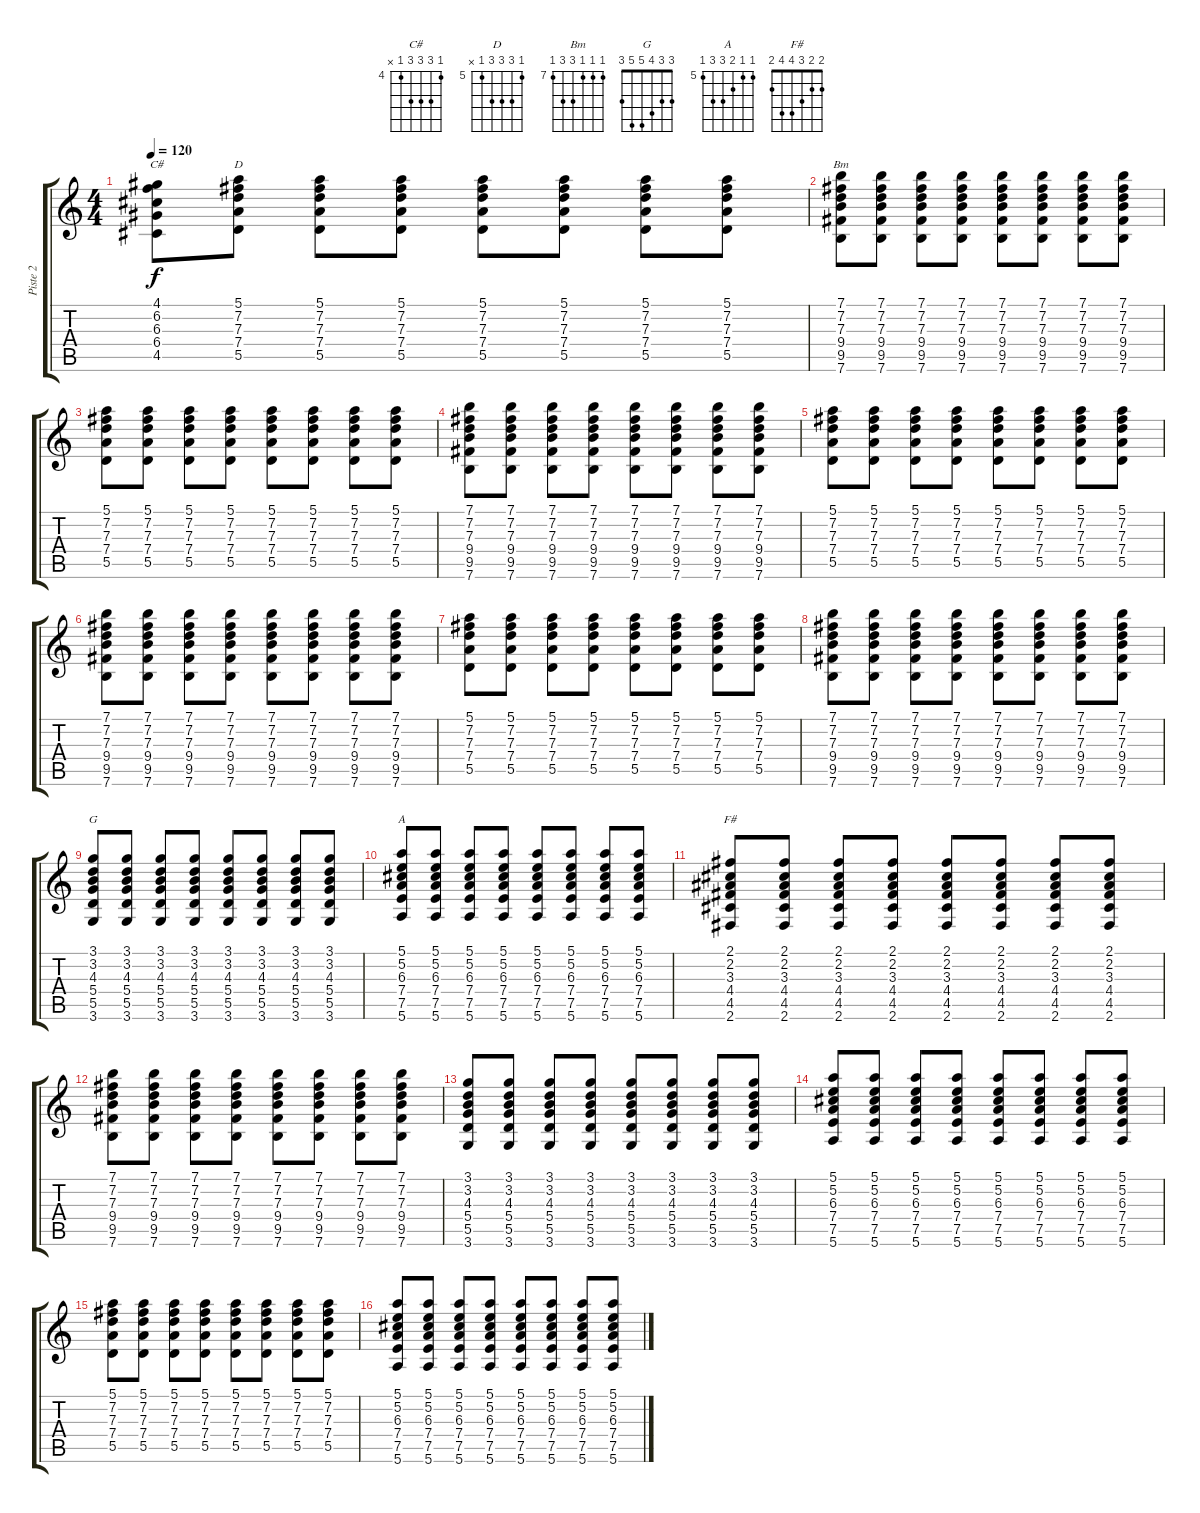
\track ("Piste 2" "Piste 2") {instrument distortionguitar}
\staff {score tabs}
\tuning (E4 B3 G3 D3 A2 E2) {hide}
\chord ("C#" 4 6 6 6 4 x) {firstfret 4}
\chord ("D" 5 7 7 7 5 x) {firstfret 5}
\chord ("Bm" 7 7 7 9 9 7) {firstfret 7}
\chord ("G" 3 3 4 5 5 3)
\chord ("A" 5 5 6 7 7 5) {firstfret 5}
\chord ("F#" 2 2 3 4 4 2)
\ts (4 4)
\tempo 120
\clef g2
\ks c
(4.1 6.2 6.3 6.4 4.5).8{ch "C#" dy f} (5.1 7.2 7.3 7.4 5.5).8{ch "D"} (5.1 7.2 7.3 7.4 5.5).8 (5.1 7.2 7.3 7.4 5.5).8 (5.1 7.2 7.3 7.4 5.5).8 (5.1 7.2 7.3 7.4 5.5).8 (5.1 7.2 7.3 7.4 5.5).8 (5.1 7.2 7.3 7.4 5.5).8 |
(7.1 7.2 7.3 9.4 9.5 7.6).8{ch "Bm"} (7.1 7.2 7.3 9.4 9.5 7.6).8 (7.1 7.2 7.3 9.4 9.5 7.6).8 (7.1 7.2 7.3 9.4 9.5 7.6).8 (7.1 7.2 7.3 9.4 9.5 7.6).8 (7.1 7.2 7.3 9.4 9.5 7.6).8 (7.1 7.2 7.3 9.4 9.5 7.6).8 (7.1 7.2 7.3 9.4 9.5 7.6).8 |
(5.1 7.2 7.3 7.4 5.5).8 (5.1 7.2 7.3 7.4 5.5).8 (5.1 7.2 7.3 7.4 5.5).8 (5.1 7.2 7.3 7.4 5.5).8 (5.1 7.2 7.3 7.4 5.5).8 (5.1 7.2 7.3 7.4 5.5).8 (5.1 7.2 7.3 7.4 5.5).8 (5.1 7.2 7.3 7.4 5.5).8 |
(7.1 7.2 7.3 9.4 9.5 7.6).8 (7.1 7.2 7.3 9.4 9.5 7.6).8 (7.1 7.2 7.3 9.4 9.5 7.6).8 (7.1 7.2 7.3 9.4 9.5 7.6).8 (7.1 7.2 7.3 9.4 9.5 7.6).8 (7.1 7.2 7.3 9.4 9.5 7.6).8 (7.1 7.2 7.3 9.4 9.5 7.6).8 (7.1 7.2 7.3 9.4 9.5 7.6).8 |
(5.1 7.2 7.3 7.4 5.5).8 (5.1 7.2 7.3 7.4 5.5).8 (5.1 7.2 7.3 7.4 5.5).8 (5.1 7.2 7.3 7.4 5.5).8 (5.1 7.2 7.3 7.4 5.5).8 (5.1 7.2 7.3 7.4 5.5).8 (5.1 7.2 7.3 7.4 5.5).8 (5.1 7.2 7.3 7.4 5.5).8 |
(7.1 7.2 7.3 9.4 9.5 7.6).8 (7.1 7.2 7.3 9.4 9.5 7.6).8 (7.1 7.2 7.3 9.4 9.5 7.6).8 (7.1 7.2 7.3 9.4 9.5 7.6).8 (7.1 7.2 7.3 9.4 9.5 7.6).8 (7.1 7.2 7.3 9.4 9.5 7.6).8 (7.1 7.2 7.3 9.4 9.5 7.6).8 (7.1 7.2 7.3 9.4 9.5 7.6).8 |
(5.1 7.2 7.3 7.4 5.5).8 (5.1 7.2 7.3 7.4 5.5).8 (5.1 7.2 7.3 7.4 5.5).8 (5.1 7.2 7.3 7.4 5.5).8 (5.1 7.2 7.3 7.4 5.5).8 (5.1 7.2 7.3 7.4 5.5).8 (5.1 7.2 7.3 7.4 5.5).8 (5.1 7.2 7.3 7.4 5.5).8 |
(7.1 7.2 7.3 9.4 9.5 7.6).8 (7.1 7.2 7.3 9.4 9.5 7.6).8 (7.1 7.2 7.3 9.4 9.5 7.6).8 (7.1 7.2 7.3 9.4 9.5 7.6).8 (7.1 7.2 7.3 9.4 9.5 7.6).8 (7.1 7.2 7.3 9.4 9.5 7.6).8 (7.1 7.2 7.3 9.4 9.5 7.6).8 (7.1 7.2 7.3 9.4 9.5 7.6).8 |
(3.1 3.2 4.3 5.4 5.5 3.6).8{ch "G"} (3.1 3.2 4.3 5.4 5.5 3.6).8 (3.1 3.2 4.3 5.4 5.5 3.6).8 (3.1 3.2 4.3 5.4 5.5 3.6).8 (3.1 3.2 4.3 5.4 5.5 3.6).8 (3.1 3.2 4.3 5.4 5.5 3.6).8 (3.1 3.2 4.3 5.4 5.5 3.6).8 (3.1 3.2 4.3 5.4 5.5 3.6).8 |
(5.1 5.2 6.3 7.4 7.5 5.6).8{ch "A"} (5.1 5.2 6.3 7.4 7.5 5.6).8 (5.1 5.2 6.3 7.4 7.5 5.6).8 (5.1 5.2 6.3 7.4 7.5 5.6).8 (5.1 5.2 6.3 7.4 7.5 5.6).8 (5.1 5.2 6.3 7.4 7.5 5.6).8 (5.1 5.2 6.3 7.4 7.5 5.6).8 (5.1 5.2 6.3 7.4 7.5 5.6).8 |
(2.1 2.2 3.3 4.4 4.5 2.6).8{ch "F#"} (2.1 2.2 3.3 4.4 4.5 2.6).8 (2.1 2.2 3.3 4.4 4.5 2.6).8 (2.1 2.2 3.3 4.4 4.5 2.6).8 (2.1 2.2 3.3 4.4 4.5 2.6).8 (2.1 2.2 3.3 4.4 4.5 2.6).8 (2.1 2.2 3.3 4.4 4.5 2.6).8 (2.1 2.2 3.3 4.4 4.5 2.6).8 |
(7.1 7.2 7.3 9.4 9.5 7.6).8 (7.1 7.2 7.3 9.4 9.5 7.6).8 (7.1 7.2 7.3 9.4 9.5 7.6).8 (7.1 7.2 7.3 9.4 9.5 7.6).8 (7.1 7.2 7.3 9.4 9.5 7.6).8 (7.1 7.2 7.3 9.4 9.5 7.6).8 (7.1 7.2 7.3 9.4 9.5 7.6).8 (7.1 7.2 7.3 9.4 9.5 7.6).8 |
(3.1 3.2 4.3 5.4 5.5 3.6).8 (3.1 3.2 4.3 5.4 5.5 3.6).8 (3.1 3.2 4.3 5.4 5.5 3.6).8 (3.1 3.2 4.3 5.4 5.5 3.6).8 (3.1 3.2 4.3 5.4 5.5 3.6).8 (3.1 3.2 4.3 5.4 5.5 3.6).8 (3.1 3.2 4.3 5.4 5.5 3.6).8 (3.1 3.2 4.3 5.4 5.5 3.6).8 |
(5.1 5.2 6.3 7.4 7.5 5.6).8 (5.1 5.2 6.3 7.4 7.5 5.6).8 (5.1 5.2 6.3 7.4 7.5 5.6).8 (5.1 5.2 6.3 7.4 7.5 5.6).8 (5.1 5.2 6.3 7.4 7.5 5.6).8 (5.1 5.2 6.3 7.4 7.5 5.6).8 (5.1 5.2 6.3 7.4 7.5 5.6).8 (5.1 5.2 6.3 7.4 7.5 5.6).8 |
(5.1 7.2 7.3 7.4 5.5).8 (5.1 7.2 7.3 7.4 5.5).8 (5.1 7.2 7.3 7.4 5.5).8 (5.1 7.2 7.3 7.4 5.5).8 (5.1 7.2 7.3 7.4 5.5).8 (5.1 7.2 7.3 7.4 5.5).8 (5.1 7.2 7.3 7.4 5.5).8 (5.1 7.2 7.3 7.4 5.5).8 |
(5.1 5.2 6.3 7.4 7.5 5.6).8 (5.1 5.2 6.3 7.4 7.5 5.6).8 (5.1 5.2 6.3 7.4 7.5 5.6).8 (5.1 5.2 6.3 7.4 7.5 5.6).8 (5.1 5.2 6.3 7.4 7.5 5.6).8 (5.1 5.2 6.3 7.4 7.5 5.6).8 (5.1 5.2 6.3 7.4 7.5 5.6).8 (5.1 5.2 6.3 7.4 7.5 5.6).8
